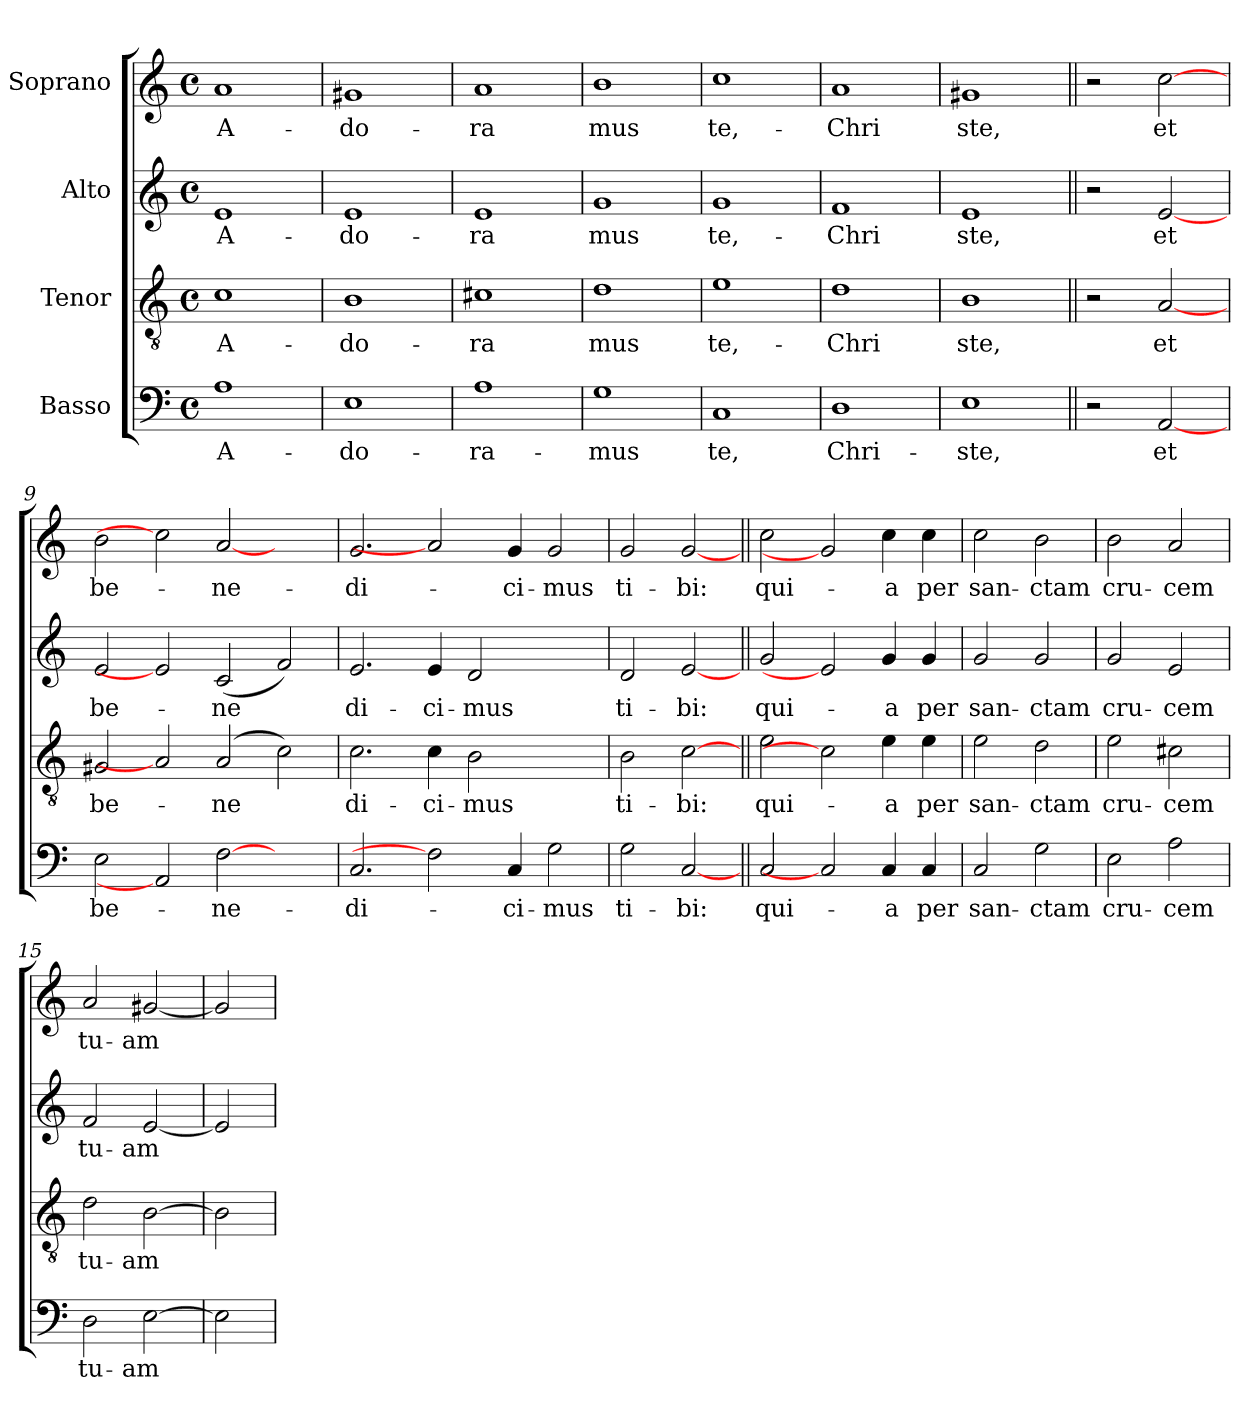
**kern	**text	**kern	**text	**kern	**text	**kern	**text
*part4	*part4	*part3	*part3	*part2	*part2	*part1	*part1
*staff4	*staff4	*staff3	*staff3	*staff2	*staff2	*staff1	*staff1
*I"Basso	*	*I"Tenor	*	*I"Alto	*	*I"Soprano	*
*clefF4	*	*clefGv2	*	*clefG2	*	*clefG2	*
*k[]	*	*k[]	*	*k[]	*	*k[]	*
*C:	*	*C:	*	*C:	*	*C:	*
*M4/4	*	*M4/4	*	*M4/4	*	*M4/4	*
*met(c)	*	*met(c)	*	*met(c)	*	*met(c)	*
=1	=1	=1	=1	=1	=1	=1	=1
!	!LO:LY:b	!	!LO:LY:b	!	!LO:LY:b	!	!LO:LY:b
1A	A-	1c	A-	1e	A-	1a	A-
=2	=2	=2	=2	=2	=2	=2	=2
!	!LO:LY:b	!	!LO:LY:b	!	!LO:LY:b	!	!LO:LY:b
1E	-do-	1B	-do-	1e	-do-	1g#X	-do-
=3	=3	=3	=3	=3	=3	=3	=3
!	!LO:LY:b	!	!LO:LY:b	!	!LO:LY:b	!	!LO:LY:b
1A	-ra-	1c#X	-ra	1e	-ra	1a	-ra
=4	=4	=4	=4	=4	=4	=4	=4
!	!LO:LY:b	!	!LO:LY:b	!	!LO:LY:b	!	!LO:LY:b
1G	-mus	1d	mus	1g	mus	1b	mus
=5	=5	=5	=5	=5	=5	=5	=5
!	!LO:LY:b	!	!LO:LY:b	!	!LO:LY:b	!	!LO:LY:b
1C	te,	1e	te,-	1g	te,-	1cc	te,-
=6	=6	=6	=6	=6	=6	=6	=6
!	!LO:LY:b	!	!LO:LY:b	!	!LO:LY:b	!	!LO:LY:b
1D	Chri-	1d	-Chri	1f	-Chri	1a	-Chri
=7	=7	=7	=7	=7	=7	=7	=7
!	!LO:LY:b	!	!LO:LY:b	!	!LO:LY:b	!	!LO:LY:b
1E	-ste,	1B	ste,	1e	ste,	1g#X	ste,
=8||	=8||	=8||	=8||	=8||	=8||	=8||	=8||
*	*	*	*	*	*	*MM64	*
2r	.	2r	.	2r	.	2r	.
!	!LO:LY:b	!	!LO:LY:b	!	!LO:LY:b	!	!LO:LY:b
[2AA	et	[2A	et	[2e	et	[2cc	et
=9	=9	=9	=9	=9	=9	=9	=9
!	!LO:LY:b	!	!LO:LY:b	!	!LO:LY:b	!	!LO:LY:b
2E\	be-	2G#X/	be-	2e/	be-	2b\	be-
2AA]	.	2A]	.	2e]	.	2cc]	.
!	!LO:LY:b	!	!LO:LY:b	!	!LO:LY:b	!	!LO:LY:b
[2F	-ne-	(<2A/	-ne	(<2c/	-ne	[2a	-ne-
2ryy	.	2c\)	.	2f/)	.	2ryy	.
!!LO:LB:g=z
=10	=10	=10	=10	=10	=10	=10	=10
!	!LO:LY:b	!	!LO:LY:b	!	!LO:LY:b	!	!LO:LY:b
2.C/	-di-	2.c\	di-	2.e/	di-	2.g/	-di-
!	!	!	!LO:LY:b	!	!LO:LY:b	!	!
2F]	.	4c\	-ci-	4e/	-ci-	2a]	.
!	!	!	!LO:LY:b	!	!LO:LY:b	!	!
.	.	2B\	-mus	2d/	-mus	.	.
!	!LO:LY:b	!	!	!	!	!	!LO:LY:b
4C/	-ci-	.	.	.	.	4g/	-ci-
!	!LO:LY:b	!	!	!	!	!	!LO:LY:b
2G\	-mus	2ryy	.	2ryy	.	2g/	-mus
=11	=11	=11	=11	=11	=11	=11	=11
!	!LO:LY:b	!	!LO:LY:b	!	!LO:LY:b	!	!LO:LY:b
2G\	ti-	2B\	ti-	2d/	ti-	2g/	ti-
!	!LO:LY:b	!	!LO:LY:b	!	!LO:LY:b	!	!LO:LY:b
[2C	-bi:	[2c	-bi:	[2e	-bi:	[2g	-bi:
!!LO:LB:g=z
=12||	=12||	=12||	=12||	=12||	=12||	=12||	=12||
*	*	*	*	*	*	*MM160	*
!	!LO:LY:b	!	!LO:LY:b	!	!LO:LY:b	!	!LO:LY:b
2C/	qui-	2e\	qui-	2g/	qui-	2cc\	qui-
2C]	.	2c]	.	2e]	.	2g]	.
!	!LO:LY:b	!	!LO:LY:b	!	!LO:LY:b	!	!LO:LY:b
4C/	-a	4e\	-a	4g/	-a	4cc\	-a
!	!LO:LY:b	!	!LO:LY:b	!	!LO:LY:b	!	!LO:LY:b
4C/	per	4e\	per	4g/	per	4cc\	per
=13	=13	=13	=13	=13	=13	=13	=13
!	!LO:LY:b	!	!LO:LY:b	!	!LO:LY:b	!	!LO:LY:b
2C/	san-	2e\	san-	2g/	san-	2cc\	san-
!	!LO:LY:b	!	!LO:LY:b	!	!LO:LY:b	!	!LO:LY:b
2G\	-ctam	2d\	-ctam	2g/	-ctam	2b\	-ctam
=14	=14	=14	=14	=14	=14	=14	=14
!	!LO:LY:b	!	!LO:LY:b	!	!LO:LY:b	!	!LO:LY:b
2E\	cru-	2e\	cru-	2g/	cru-	2b\	cru-
!	!LO:LY:b	!	!LO:LY:b	!	!LO:LY:b	!	!LO:LY:b
2A\	-cem	2c#X\	-cem	2e/	-cem	2a/	-cem
=15	=15	=15	=15	=15	=15	=15	=15
*	*	*	*	*	*	*MM64	*
!	!LO:LY:b	!	!LO:LY:b	!	!LO:LY:b	!	!LO:LY:b
2D\	tu-	2d\	tu-	2f/	tu-	2a/	tu-
!	!LO:LY:b	!	!LO:LY:b	!	!LO:LY:b	!	!LO:LY:b
[2E	-am	[2B	-am	[2e	-am	[2g#X	-am
=16	=16	=16	=16	=16	=16	=16	=16
2E]	.	2B]	.	2e]	.	2g#]	.
=	=	=	=	=	=	=	=
*-	*-	*-	*-	*-	*-	*-	*-
